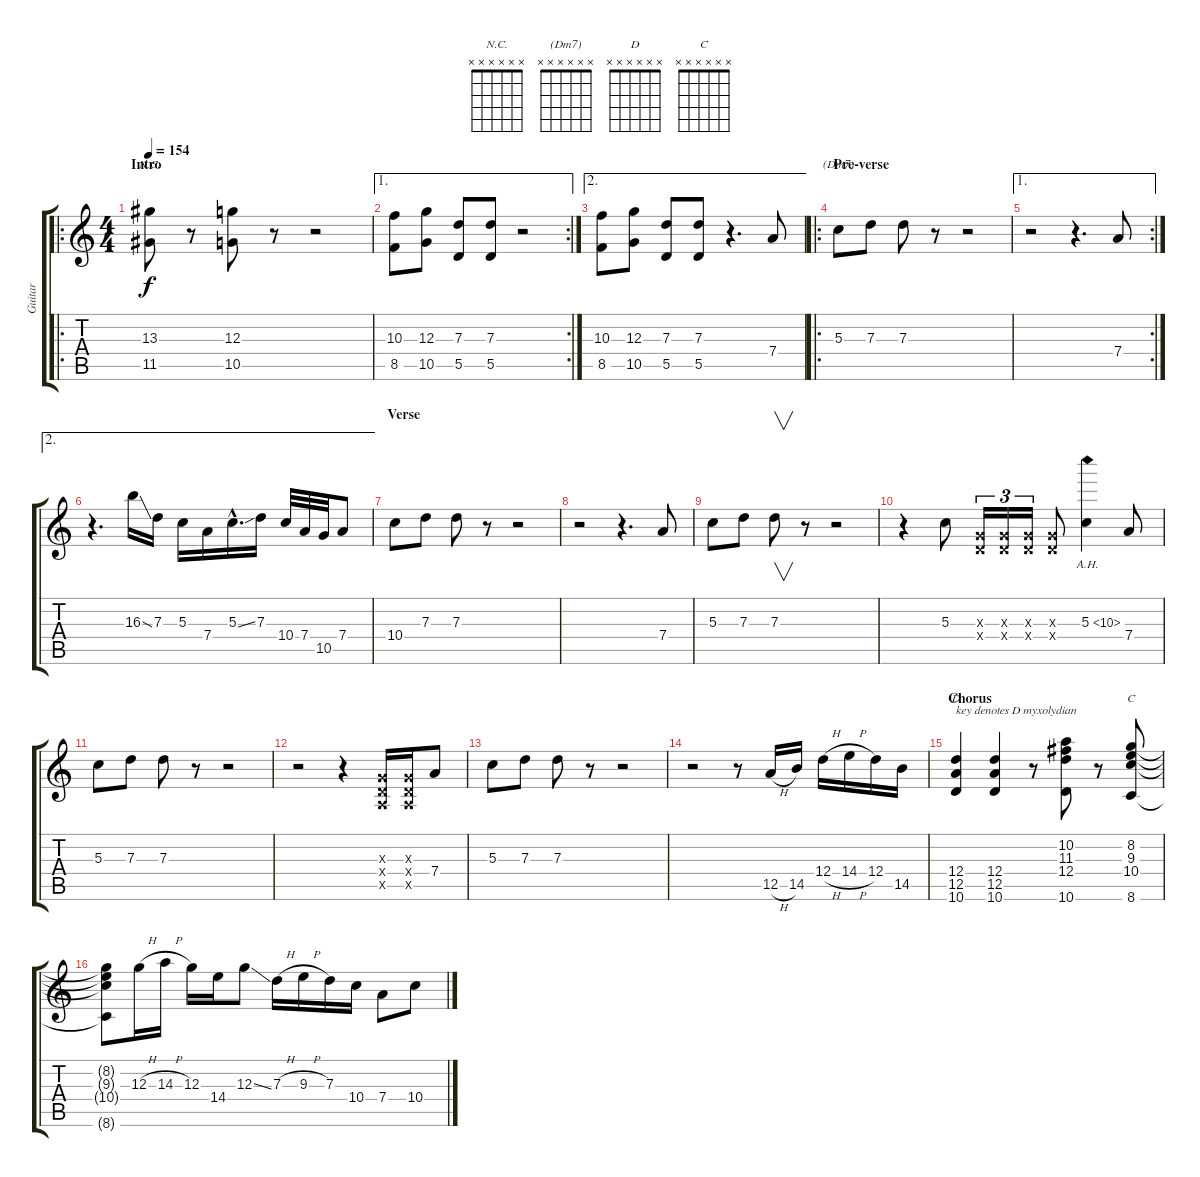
\track ("Guitar" "Guitar") {instrument overdrivenguitar}
\staff {score tabs}
\tuning (E4 B3 G3 D3 A2 E2) {hide}
\chord ("N.C." x x x x x x) {firstfret 0}
\chord ("(Dm7)" x x x x x x) {firstfret 0}
\chord ("D" x x x x x x) {firstfret 0}
\chord ("C" x x x x x x) {firstfret 0}
\ro
\ts (4 4)
\section ("" "Intro")
\tempo 154
\clef g2
\ks c
(13.3 11.5).8{ch "N.C." dy f instrument overdrivenguitar} r.8 (12.3 10.5).8 r.8 r.2 |
\ae 1
\rc 2
(10.3 8.5).8 (12.3 10.5).8 (7.3 5.5).8 (7.3 5.5).8 r.2 |
\ae 2
(10.3 8.5).8 (12.3 10.5).8 (7.3 5.5).8 (7.3 5.5).8 r.4{d} 7.4.8 |
\ro
\section ("" "Pre-verse")
5.3.8{ch "(Dm7)"} 7.3.8 7.3.8 r.8 r.2 |
\ae 1
\rc 2
r.2 r.4{d} 7.4.8 |
\ae 2
r.4{d} 16.3{ss}.16 7.3.16 5.3.16 7.4.16 5.3{ss hac}.16{d} 7.3.16 10.4.32 7.4.32 10.5.32 7.4.8 |
\section ("" "Verse")
10.4.8 7.3.8 7.3.8 r.8 r.2 |
r.2 r.4{d} 7.4.8 |
5.3.8 7.3.8 7.3.8{v} r.8 r.2 |
r.4 5.3.8 (0.3{x} 0.4{x}).16{tu (3 2)} (0.3{x} 0.4{x}).16{tu (3 2)} (0.3{x} 0.4{x}).16{tu (3 2)} (0.3{x} 0.4{x}).8 5.3{ah 5}.4 7.4.8 |
5.3.8 7.3.8 7.3.8 r.8 r.2 |
r.2 r.4 (0.3{x} 0.4{x} 0.5{x}).16 (0.3{x} 0.4{x} 0.5{x}).16 7.4.8 |
5.3.8 7.3.8 7.3.8 r.8 r.2 |
r.2 r.8 12.5{h}.16 14.5.16 12.4{h}.16 14.4{h}.16 12.4.16 14.5.16 |
\section ("" "Chorus")
(12.4 12.5 10.6).4{ch "D" txt "key denotes D myxolydian"} (12.4 12.5 10.6).4 r.8 (10.2 11.3 12.4 10.6).8 r.8 (8.2 9.3 10.4 8.6).8{ch "C"} |
(8.2{t} 9.3{t} 10.4{t} 8.6{t}).8 12.3{h}.16 14.3{h}.16 12.3.16 14.4.16 12.3{ss}.8 7.3{h}.16 9.3{h}.16 7.3.16 10.4.16 7.4.8 10.4.8
